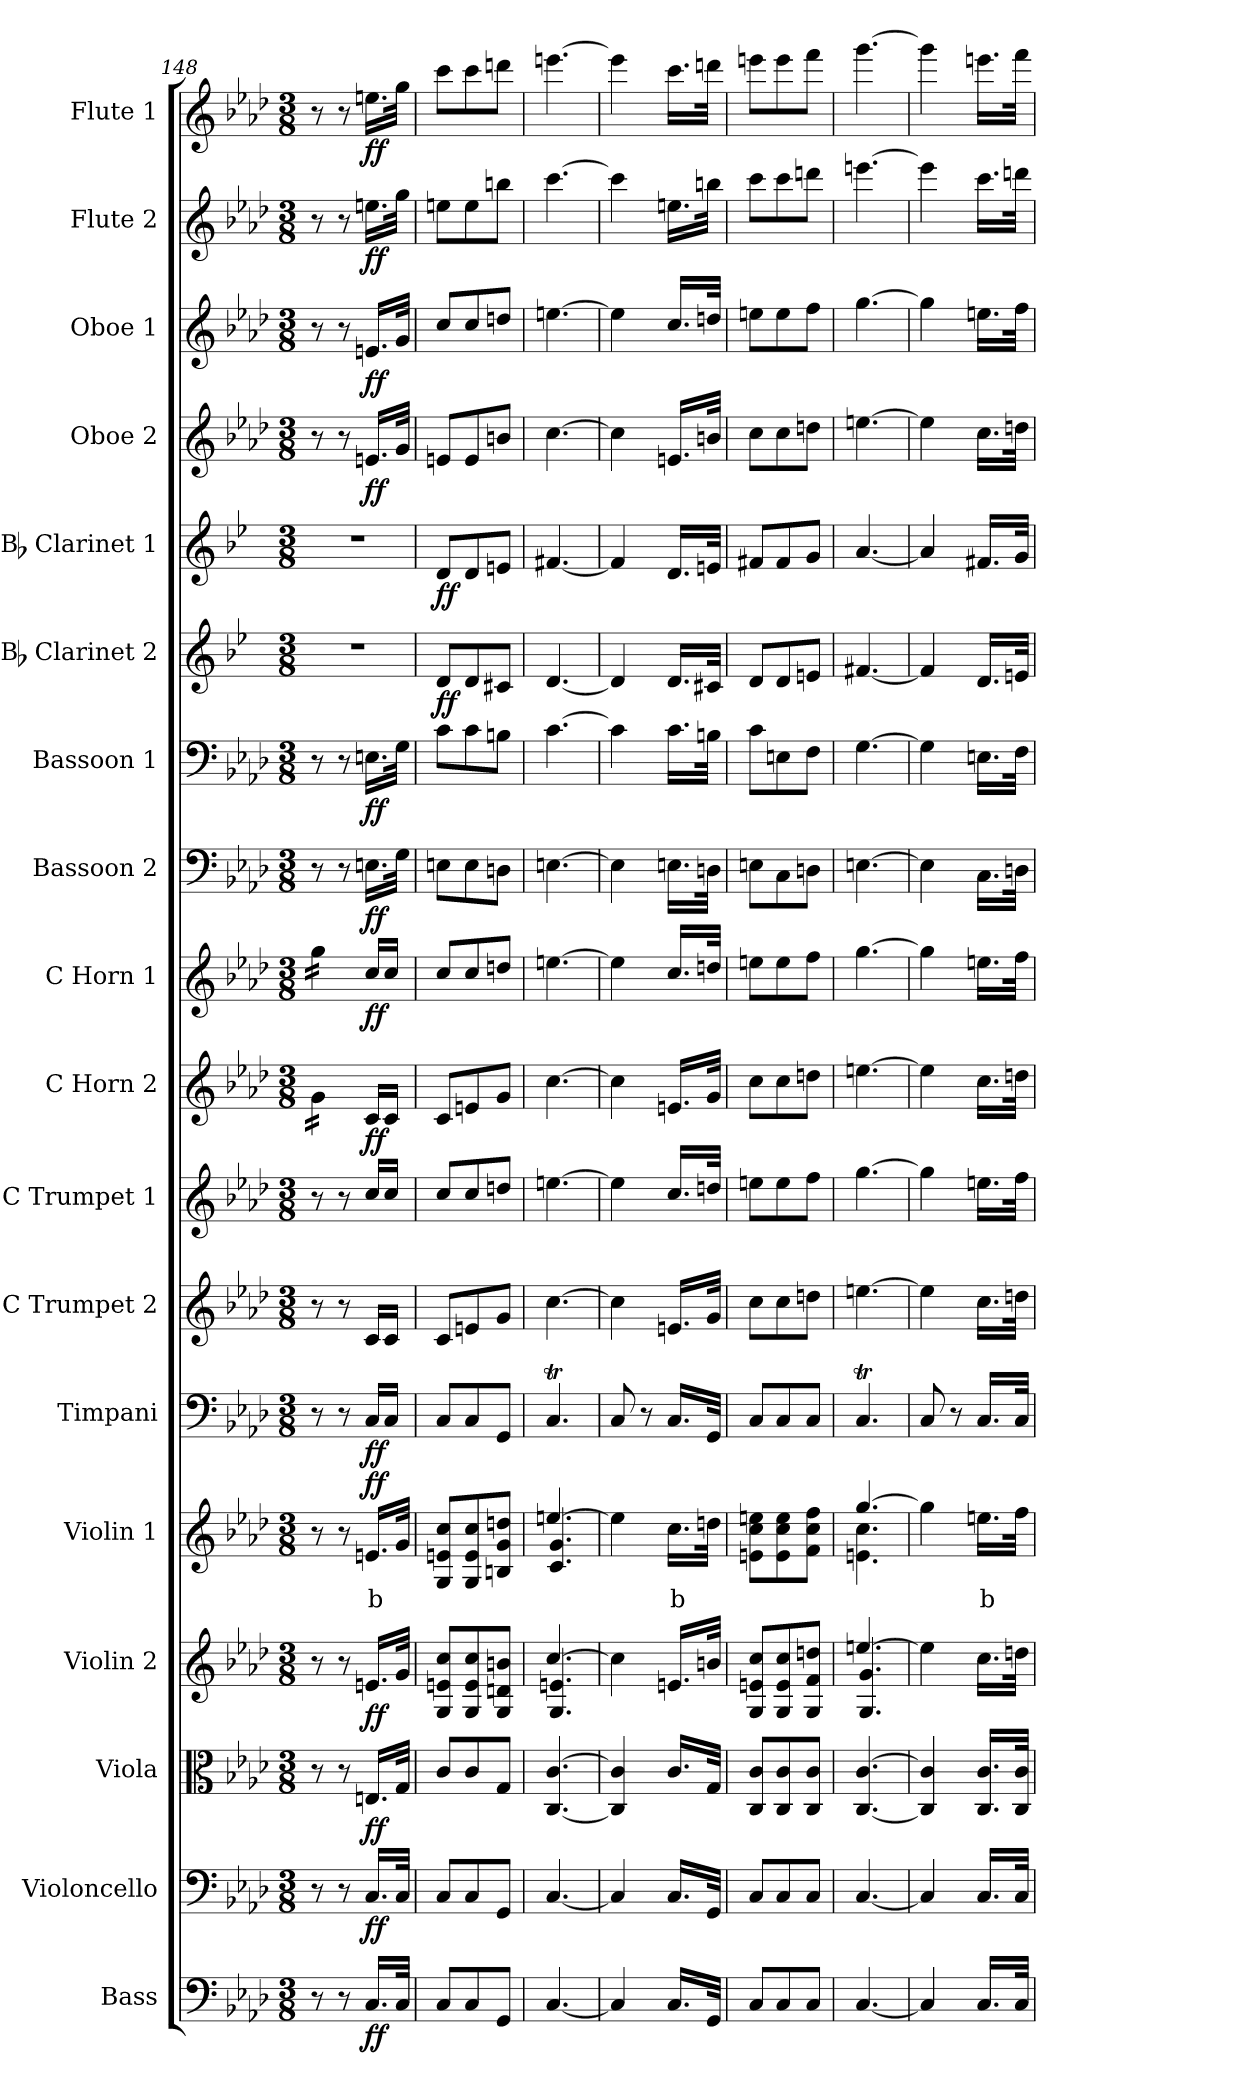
**kern	**dynam	**kern	**dynam	**kern	**dynam	**kern	**dynam	**kern	**text	**dynam	**kern	**dynam	**kern	**kern	**kern	**dynam	**kern	**dynam	**kern	**dynam	**kern	**dynam	**kern	**dynam	**kern	**dynam	**kern	**dynam	**kern	**dynam	**kern	**dynam	**kern	**dynam
*part18	*part18	*part17	*part17	*part16	*part16	*part15	*part15	*part14	*part14	*part14	*part13	*part13	*part12	*part11	*part10	*part10	*part9	*part9	*part8	*part8	*part7	*part7	*part6	*part6	*part5	*part5	*part4	*part4	*part3	*part3	*part2	*part2	*part1	*part1
*staff18	*staff18	*staff17	*staff17	*staff16	*staff16	*staff15	*staff15	*staff14	*staff14	*staff14	*staff13	*staff13	*staff12	*staff11	*staff10	*staff10	*staff9	*staff9	*staff8	*staff8	*staff7	*staff7	*staff6	*staff6	*staff5	*staff5	*staff4	*staff4	*staff3	*staff3	*staff2	*staff2	*staff1	*staff1
*I"Bass	*	*I"Violoncello	*	*I"Viola	*	*I"Violin 2	*	*I"Violin 1	*	*	*I"Timpani	*	*I"C Trumpet 2	*I"C Trumpet 1	*I"C Horn 2	*	*I"C Horn 1	*	*I"Bassoon 2	*	*I"Bassoon 1	*	*I"Bb Clarinet 2	*	*I"Bb Clarinet 1	*	*I"Oboe 2	*	*I"Oboe 1	*	*I"Flute 2	*	*I"Flute 1	*
*I'B	*	*I'Vc	*	*I'Vla	*	*I'Vln 2	*	*I'Vln 1	*	*	*I'Timp	*	*I'Tpt 2	*I'Tpt 1	*I'Hn 2	*	*I'Hn 1	*	*I'Bsn 2	*	*I'Bsn 1	*	*I'Cl 2	*	*I'Cl 1	*	*I'Ob 2	*	*I'Ob 1	*	*I'Fl 2	*	*I'Fl 1	*
*clefF4	*	*clefF4	*	*clefC3	*	*clefG2	*	*clefG2	*	*	*clefF4	*	*clefG2	*clefG2	*clefG2	*	*clefG2	*	*clefF4	*	*clefF4	*	*clefG2	*	*clefG2	*	*clefG2	*	*clefG2	*	*clefG2	*	*clefG2	*
*ITrd7c12	*	*	*	*	*	*	*	*	*	*	*	*	*	*	*ITrd7c12	*	*ITrd7c12	*	*	*	*	*	*ITrd1c2	*	*ITrd1c2	*	*	*	*	*	*	*	*	*
*k[b-e-a-d-]	*	*k[b-e-a-d-]	*	*k[b-e-a-d-]	*	*k[b-e-a-d-]	*	*k[b-e-a-d-]	*	*	*k[b-e-a-d-]	*	*k[b-e-a-d-]	*k[b-e-a-d-]	*k[b-e-a-d-]	*	*k[b-e-a-d-]	*	*k[b-e-a-d-]	*	*k[b-e-a-d-]	*	*k[b-e-a-d-]	*	*k[b-e-a-d-]	*	*k[b-e-a-d-]	*	*k[b-e-a-d-]	*	*k[b-e-a-d-]	*	*k[b-e-a-d-]	*
*M3/8	*	*M3/8	*	*M3/8	*	*M3/8	*	*M3/8	*	*	*M3/8	*	*M3/8	*M3/8	*M3/8	*	*M3/8	*	*M3/8	*	*M3/8	*	*M3/8	*	*M3/8	*	*M3/8	*	*M3/8	*	*M3/8	*	*M3/8	*
=148	=148	=148	=148	=148	=148	=148	=148	=148	=148	=148	=148	=148	=148	=148	=148	=148	=148	=148	=148	=148	=148	=148	=148	=148	=148	=148	=148	=148	=148	=148	=148	=148	=148	=148
*	*	*	*	*	*	*	*	*	*	*	*	*	*	*	*tremolo	*	*	*	*	*	*	*	*	*	*	*	*	*	*	*	*	*	*	*
*	*	*	*	*	*	*	*	*	*	*	*	*	*	*	*	*	*tremolo	*	*	*	*	*	*	*	*	*	*	*	*	*	*	*	*	*
8r	.	8r	.	8r	.	8r	.	8r	.	.	8r	.	8r	8r	16G\LL	.	16g\LL	.	8r	.	8r	.	4.r	.	4.r	.	8r	.	8r	.	8r	.	8r	.
.	.	.	.	.	.	.	.	.	.	.	.	.	.	.	16G\	.	16g\	.	.	.	.	.	.	.	.	.	.	.	.	.	.	.	.	.
8r	.	8r	.	8r	.	8r	.	8r	.	.	8r	.	8r	8r	16G\	.	16g\	.	8r	.	8r	.	.	.	.	.	8r	.	8r	.	8r	.	8r	.
.	.	.	.	.	.	.	.	.	.	.	.	.	.	.	16G\JJ	.	16g\JJ	.	.	.	.	.	.	.	.	.	.	.	.	.	.	.	.	.
*	*	*	*	*	*	*	*	*	*	*	*	*	*	*	*	*	*Xtremolo	*	*	*	*	*	*	*	*	*	*	*	*	*	*	*	*	*
*	*	*	*	*	*	*	*	*	*	*	*	*	*	*	*Xtremolo	*	*	*	*	*	*	*	*	*	*	*	*	*	*	*	*	*	*	*
!	!LO:DY:b	!	!LO:DY:b	!	!LO:DY:b	!	!LO:DY:b	!	!LO:LY:b:color=#FF0000	!LO:DY:b	!	!LO:DY:b	!	!	!	!LO:DY:b	!	!LO:DY:b	!	!LO:DY:b	!	!LO:DY:b	!	!	!	!	!	!LO:DY:b	!	!LO:DY:b	!	!LO:DY:b	!	!LO:DY:b
16.CC/LL	ff	16.C/LL	ff	16.En/LL	ff	16.en/LL	ff	16.en/LL	b	ff	16C/LL	ff	16c/LL	16cc/LL	16C/LL	ff	16c/LL	ff	16.En\LL	ff	16.En\LL	ff	.	.	.	.	16.en/LL	ff	16.en/LL	ff	16.een\LL	ff	16.een\LL	ff
.	.	.	.	.	.	.	.	.	.	.	16C/JJ	.	16c/JJ	16cc/JJ	16C/JJ	.	16c/JJ	.	.	.	.	.	.	.	.	.	.	.	.	.	.	.	.	.
32CC/JJk	.	32C/JJk	.	32G/JJk	.	32g/JJk	.	32g/JJk	.	.	.	.	.	.	.	.	.	.	32G\JJk	.	32G\JJk	.	.	.	.	.	32g/JJk	.	32g/JJk	.	32gg\JJk	.	32gg\JJk	.
=149	=149	=149	=149	=149	=149	=149	=149	=149	=149	=149	=149	=149	=149	=149	=149	=149	=149	=149	=149	=149	=149	=149	=149	=149	=149	=149	=149	=149	=149	=149	=149	=149	=149	=149
!	!	!	!	!	!	!	!	!	!	!	!	!	!	!	!	!	!	!	!	!	!	!	!	!LO:DY:b	!	!LO:DY:b	!	!	!	!	!	!	!	!
8CC/L	.	8C/L	.	8c/L	.	8G/ 8en/ 8cc/L	.	8G/ 8en/ 8cc/L	.	.	8C/L	.	8c/L	8cc/L	8C/L	.	8c/L	.	8En\L	.	8c\L	.	8c/L	ff	8c/L	ff	8en/L	.	8cc/L	.	8een\L	.	8ccc\L	.
8CC/	.	8C/	.	8c/	.	8G/ 8e/ 8cc/	.	8G/ 8e/ 8cc/	.	.	8C/	.	8en/	8cc/	8En/	.	8c/	.	8E\	.	8c\	.	8c/	.	8c/	.	8e/	.	8cc/	.	8ee\	.	8ccc\	.
8GGG/J	.	8GG/J	.	8G/J	.	8G/ 8dn/ 8bn/J	.	8Bn/ 8g/ 8ddn/J	.	.	8GG/J	.	8g/J	8ddn/J	8G/J	.	8dn/J	.	8Dn\J	.	8Bn\J	.	8Bn/J	.	8dn/J	.	8bn/J	.	8ddn/J	.	8bbn\J	.	8dddn\J	.
=150	=150	=150	=150	=150	=150	=150	=150	=150	=150	=150	=150	=150	=150	=150	=150	=150	=150	=150	=150	=150	=150	=150	=150	=150	=150	=150	=150	=150	=150	=150	=150	=150	=150	=150
*	*	*	*	*	*	*^	*	*^	*	*	*	*	*	*	*	*	*	*	*	*	*	*	*	*	*	*	*	*	*	*	*	*	*	*
[4.CC/	.	[4.C/	.	[4.C/ [4.c/	.	[4.cc/	4.G/ 4.en/	.	[4.een/	4.c/ 4.g/	.	.	4.Ct/	.	[4.cc\	[4.een\	[4.c\	.	[4.en\	.	[4.En\	.	[4.c\	.	[4.c/	.	[4.en/	.	[4.cc\	.	[4.een\	.	[4.ccc\	.	[4.eeen\	.
=151	=151	=151	=151	=151	=151	=151	=151	=151	=151	=151	=151	=151	=151	=151	=151	=151	=151	=151	=151	=151	=151	=151	=151	=151	=151	=151	=151	=151	=151	=151	=151	=151	=151	=151	=151	=151
4CC/]	.	4C/]	.	4C/] 4c/]	.	4cc\]	4.ryy	.	4ee\]	4.ryy	.	.	8C/	.	4cc\]	4ee\]	4c\]	.	4e\]	.	4E\]	.	4c\]	.	4c/]	.	4e/]	.	4cc\]	.	4ee\]	.	4ccc\]	.	4eee\]	.
.	.	.	.	.	.	.	.	.	.	.	.	.	8r	.	.	.	.	.	.	.	.	.	.	.	.	.	.	.	.	.	.	.	.	.	.	.
!	!	!	!	!	!	!	!	!	!	!	!LO:LY:b:color=#FF0000	!	!	!	!	!	!	!	!	!	!	!	!	!	!	!	!	!	!	!	!	!	!	!	!	!
16.CC/LL	.	16.C/LL	.	16.c/LL	.	16.en/LL	.	.	16.cc\LL	.	b	.	16.C/LL	.	16.en/LL	16.cc/LL	16.En/LL	.	16.c/LL	.	16.En\LL	.	16.c\LL	.	16.c/LL	.	16.c/LL	.	16.en/LL	.	16.cc/LL	.	16.een\LL	.	16.ccc\LL	.
32GGG/JJk	.	32GG/JJk	.	32G/JJk	.	32bn/JJk	.	.	32ddn\JJk	.	.	.	32GG/JJk	.	32g/JJk	32ddn/JJk	32G/JJk	.	32dn/JJk	.	32Dn\JJk	.	32Bn\JJk	.	32Bn/JJk	.	32dn/JJk	.	32bn/JJk	.	32ddn/JJk	.	32bbn\JJk	.	32dddn\JJk	.
*	*	*	*	*	*	*v	*v	*	*	*	*	*	*	*	*	*	*	*	*	*	*	*	*	*	*	*	*	*	*	*	*	*	*	*	*	*
*	*	*	*	*	*	*	*	*v	*v	*	*	*	*	*	*	*	*	*	*	*	*	*	*	*	*	*	*	*	*	*	*	*	*	*	*
=152	=152	=152	=152	=152	=152	=152	=152	=152	=152	=152	=152	=152	=152	=152	=152	=152	=152	=152	=152	=152	=152	=152	=152	=152	=152	=152	=152	=152	=152	=152	=152	=152	=152	=152
8CC/L	.	8C/L	.	8C/ 8c/L	.	8G/ 8en/ 8cc/L	.	8en\ 8cc\ 8een\L	.	.	8C/L	.	8cc\L	8een\L	8c\L	.	8en\L	.	8En\L	.	8c\L	.	8c/L	.	8en/L	.	8cc\L	.	8een\L	.	8ccc\L	.	8eeen\L	.
8CC/	.	8C/	.	8C/ 8c/	.	8G/ 8e/ 8cc/	.	8e\ 8cc\ 8ee\	.	.	8C/	.	8cc\	8ee\	8c\	.	8e\	.	8C\	.	8En\	.	8c/	.	8e/	.	8cc\	.	8ee\	.	8ccc\	.	8eee\	.
8CC/J	.	8C/J	.	8C/ 8c/J	.	8G/ 8f/ 8ddn/J	.	8f\ 8cc\ 8ff\J	.	.	8C/J	.	8ddn\J	8ff\J	8dn\J	.	8f\J	.	8Dn\J	.	8F\J	.	8dn/J	.	8f/J	.	8ddn\J	.	8ff\J	.	8dddn\J	.	8fff\J	.
=153	=153	=153	=153	=153	=153	=153	=153	=153	=153	=153	=153	=153	=153	=153	=153	=153	=153	=153	=153	=153	=153	=153	=153	=153	=153	=153	=153	=153	=153	=153	=153	=153	=153	=153
*	*	*	*	*	*	*^	*	*^	*	*	*	*	*	*	*	*	*	*	*	*	*	*	*	*	*	*	*	*	*	*	*	*	*	*
[4.CC/	.	[4.C/	.	[4.C/ [4.c/	.	[4.een/	4.G/ 4.g/	.	[4.gg/	4.en\ 4.cc\	.	.	4.Ct/	.	[4.een\	[4.gg\	[4.en\	.	[4.g\	.	[4.En\	.	[4.G\	.	[4.en/	.	[4.g/	.	[4.een\	.	[4.gg\	.	[4.eeen\	.	[4.ggg\	.
=154	=154	=154	=154	=154	=154	=154	=154	=154	=154	=154	=154	=154	=154	=154	=154	=154	=154	=154	=154	=154	=154	=154	=154	=154	=154	=154	=154	=154	=154	=154	=154	=154	=154	=154	=154	=154
4CC/]	.	4C/]	.	4C/] 4c/]	.	4ee\]	4.ryy	.	4gg\]	4.ryy	.	.	8C/	.	4ee\]	4gg\]	4e\]	.	4g\]	.	4E\]	.	4G\]	.	4e/]	.	4g/]	.	4ee\]	.	4gg\]	.	4eee\]	.	4ggg\]	.
.	.	.	.	.	.	.	.	.	.	.	.	.	8r	.	.	.	.	.	.	.	.	.	.	.	.	.	.	.	.	.	.	.	.	.	.	.
!	!	!	!	!	!	!	!	!	!	!	!LO:LY:b:color=#FF0000	!	!	!	!	!	!	!	!	!	!	!	!	!	!	!	!	!	!	!	!	!	!	!	!	!
16.CC/LL	.	16.C/LL	.	16.C/ 16.c/LL	.	16.cc\LL	.	.	16.een\LL	.	b	.	16.C/LL	.	16.cc\LL	16.een\LL	16.c\LL	.	16.en\LL	.	16.C\LL	.	16.En\LL	.	16.c/LL	.	16.en/LL	.	16.cc\LL	.	16.een\LL	.	16.ccc\LL	.	16.eeen\LL	.
32CC/JJk	.	32C/JJk	.	32C/ 32c/JJk	.	32ddn\JJk	.	.	32ff\JJk	.	.	.	32C/JJk	.	32ddn\JJk	32ff\JJk	32dn\JJk	.	32f\JJk	.	32Dn\JJk	.	32F\JJk	.	32dn/JJk	.	32f/JJk	.	32ddn\JJk	.	32ff\JJk	.	32dddn\JJk	.	32fff\JJk	.
*	*	*	*	*	*	*v	*v	*	*	*	*	*	*	*	*	*	*	*	*	*	*	*	*	*	*	*	*	*	*	*	*	*	*	*	*	*
*	*	*	*	*	*	*	*	*v	*v	*	*	*	*	*	*	*	*	*	*	*	*	*	*	*	*	*	*	*	*	*	*	*	*	*	*
=	=	=	=	=	=	=	=	=	=	=	=	=	=	=	=	=	=	=	=	=	=	=	=	=	=	=	=	=	=	=	=	=	=	=
*-	*-	*-	*-	*-	*-	*-	*-	*-	*-	*-	*-	*-	*-	*-	*-	*-	*-	*-	*-	*-	*-	*-	*-	*-	*-	*-	*-	*-	*-	*-	*-	*-	*-	*-
